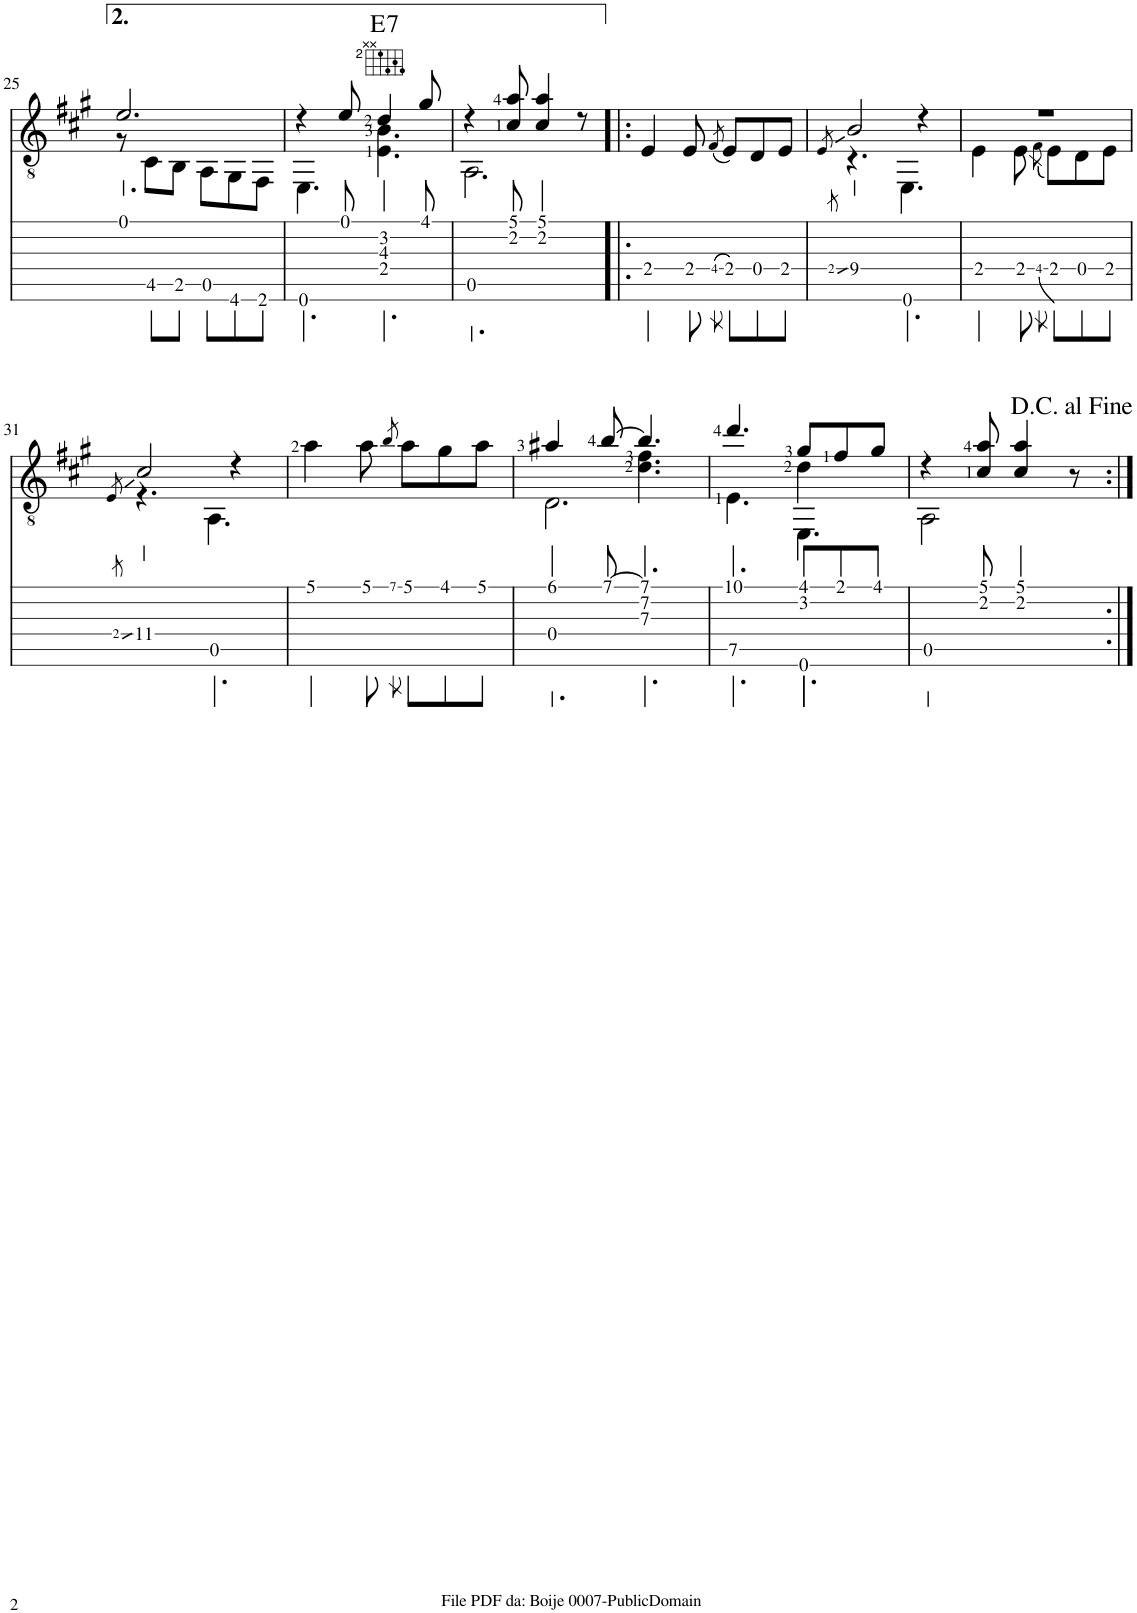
**kern	**kern	**harte
*part2	*part1	*part1
*staff2	*staff1	*
*I"Chitarra classica (Intavolatura)	*I"Guitar	*
!!LO:PB:g=z
*	*clefGv2	*
*k[f#c#g#]	*k[f#c#g#]	*
*M6/8	*M6/8	*
=25	=25	=25
*^	*^	*
2.e/	8r	2.e/	8r	.
.	8C#\L	.	8C#\L	.
.	8BB\J	.	8BB\J	.
.	8AA\L	.	8AA\L	.
.	8GG#\	.	8GG#\	.
.	8FF#\J	.	8FF#\J	.
=26	=26	=26	=26	=26
4r	4.EE\	4r	4.EE\	.
8e/	.	8e/	.	.
!	!	!	!	!LO:H:kt=7
4d/	4.E\ 4.B\	4d/	4.E\ 4.B\	E:7
8g#/	.	8g#/	.	.
=27	=27	=27	=27	=27
4r	2.AA\	4r	2.AA\	.
8c#/ 8a/	.	8c#/ 8a/	.	.
4c#/ 4a/	.	4c#/ 4a/	.	.
8r	.	8r	.	.
*v	*v	*	*	*
*	*v	*v	*
=28!|:	=28!|:	=28!|:
4E\	4E/	.
8E\	8E/	.
(8qF#\	(8qF#/	.
8E\L)	8E/L)	.
8D\	8D/	.
8E\J	8E/J	.
=29	=29	=29
8qE/	8qE/	.
*^	*^	*
2B/	4.r	2B/	4.r	.
.	4.EE\	.	4.EE\	.
4r	.	4r	.	.
=30	=30	=30	=30	=30
2.r	4E\	2.r	4E\	.
.	8E\	.	8E\	.
.	(8qF#\	.	(8qF#\	.
.	8E\L)	.	8E\L)	.
.	8D\	.	8D\	.
.	8E\J	.	8E\J	.
!!LO:LB:g=z	!!
=31	=31	=31	=31	=31
8qE/	.	8qE/	.	.
2c#/	4.r	2c#/	4.r	.
.	4.AA\	.	4.AA\	.
4r	.	4r	.	.
*v	*v	*	*	*
*	*v	*v	*
=32	=32	=32
4a\	4a\	.
8a\	8a\	.
8qb\	8qb/	.
8a\L	8a\L	.
8g#\	8g#\	.
8a\J	8a\J	.
=33	=33	=33
*^	*^	*
*	*^	*	*^	*
4a#X/	4.ryy	2.D\	4a#X/	4.ryy	2.D\	.
[8b/	.	.	[8b/	.	.	.
4.b/]	4.d\ 4.f#\	.	4.b/]	4.d\ 4.f#\	.	.
=34	=34	=34	=34	=34	=34	=34
4.dd/	4.ryy	4.E\	4.dd/	4.ryy	4.E\	.
8g#/L	4d\	4.EE\	8g#/L	4d\	4.EE\	.
8f#/	.	.	8f#/	.	.	.
8g#/J	8ryy	.	8g#/J	8ryy	.	.
*	*v	*v	*	*	*	*
*	*	*	*v	*v	*
=35	=35	=35	=35	=35
4r	2AA\	4r	2AA\	.
8c#/ 8a/	.	8c#/ 8a/	.	.
4c#/ 4a/	.	4c#/ 4a/	.	.
.	4ryy	.	4ryy	.
8r	.	8r	.	.
*v	*v	*	*	*
*	*v	*v	*
=:|!	=:|!	=:|!
*-	*-	*-
